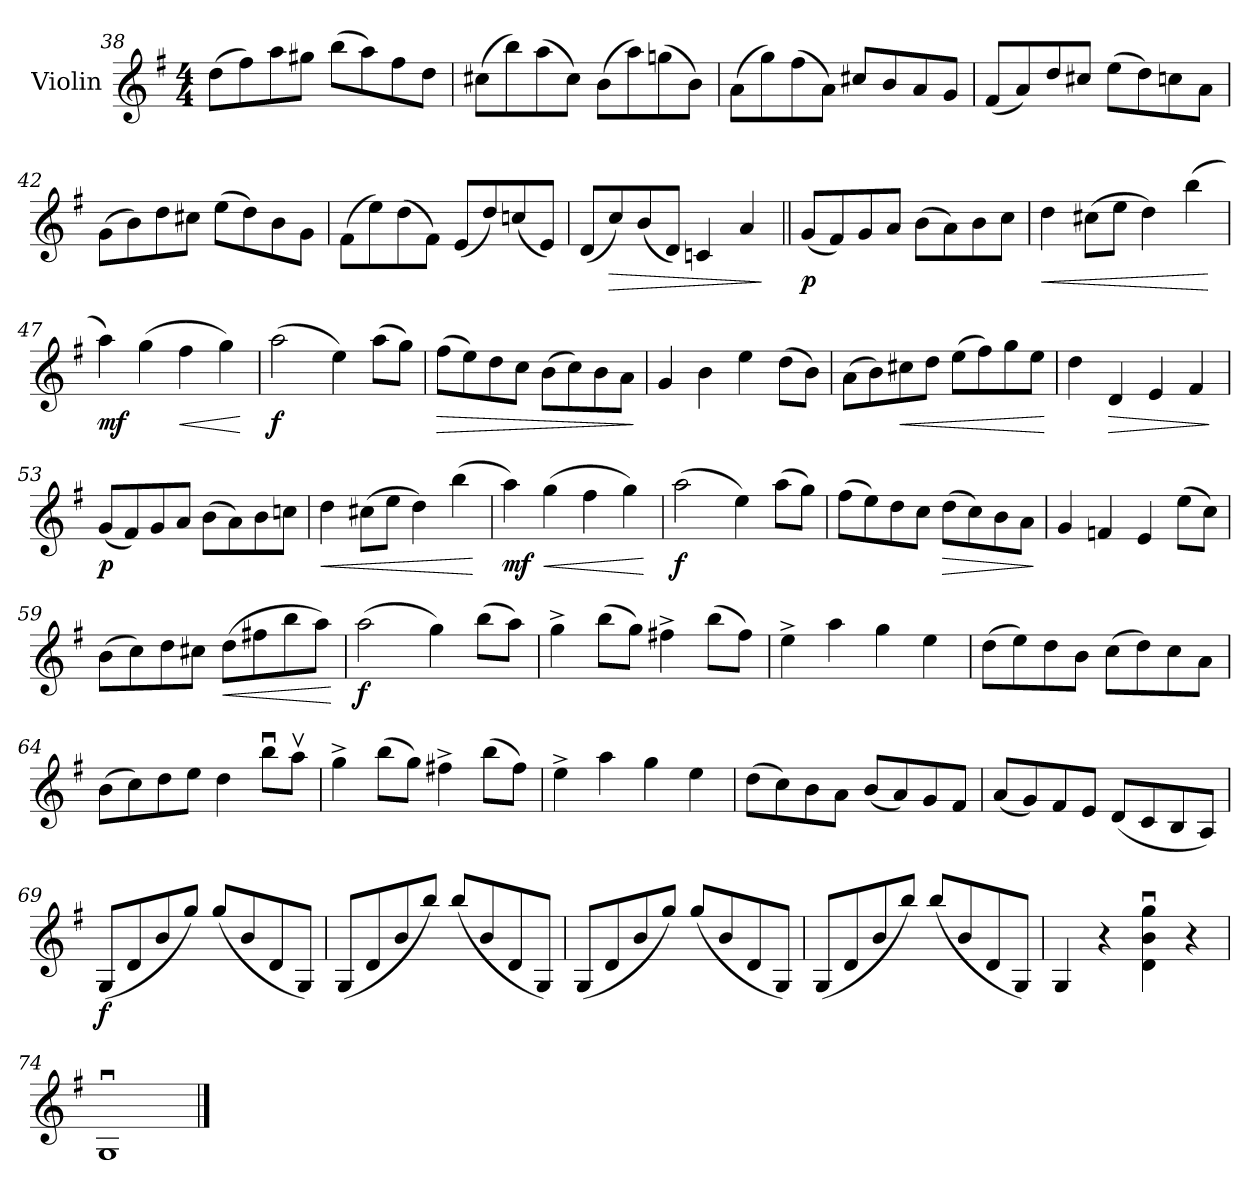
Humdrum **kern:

**kern	**dynam
*part1	*part1
*staff1	*staff1
*I"Violin	*
*I'Vln.	*
!!LO:PB:g=z
*clefG2	*
*k[f#]	*
*M4/4	*
=38	=38
(8dd\L	.
8ff#\)	.
8aa\	.
8gg#X\J	.
(8bb\L	.
8aa\)	.
8ff#\	.
8dd\J	.
=39	=39
(8cc#X\L	.
8bb\)	.
(8aa\	.
8cc#\J)	.
(8b\L	.
8aa\)	.
(8ggn\	.
8b\J)	.
=40	=40
(8a\L	.
8gg\)	.
(8ff#\	.
8a\J)	.
8cc#X/L	.
8b/	.
8a/	.
8g/J	.
=41	=41
(8f#/L	.
8a/)	.
8dd/	.
8cc#X/J	.
(8ee\L	.
8dd\)	.
8ccn\	.
8a\J	.
!!LO:LB:g=z
=42	=42
(8g\L	.
8b\)	.
8dd\	.
8cc#X\J	.
(8ee\L	.
8dd\)	.
8b\	.
8g\J	.
=43	=43
(8f#\L	.
8ee\)	.
(8dd\	.
8f#\J)	.
(8e/L	.
8dd/)	.
(8ccn/	.
8e/J)	.
=44	=44
(8d/L	.
!	!LO:HP:b
8cc/)	>
(8b/	.
8d/J)	.
4cn/	.
4a/	.
.	]
=45||	=45||
!	!LO:DY:b
(8g/L	p
8f#/)	.
8g/	.
8a/J	.
(8b\L	.
8a\)	.
8b\	.
8cc\J	.
=46	=46
!	!LO:HP:b
4dd\	<
(8cc#X\L	.
8ee\J	.
4dd\)	.
(4bb\	.
.	[
!!LO:LB:g=z
=47	=47
!	!LO:DY:b
4aa\)	mf
(4gg\	.
!	!LO:HP:b
4ff#\	<
4gg\)	.
.	[
=48	=48
!	!LO:DY:b
(2aa\	f
4ee\)	.
(8aa\L	.
8gg\J)	.
=49	=49
!	!LO:HP:b
(8ff#\L	>
8ee\)	.
8dd\	.
8cc\J	.
(8b\L	.
8cc\)	.
8b\	.
8a\J	.
.	]
=50	=50
4g/	.
4b\	.
4ee\	.
(8dd\L	.
8b\J)	.
=51	=51
(8a\L	.
8b\)	.
!	!LO:HP:b
8cc#X\	<
8dd\J	.
(8ee\L	.
8ff#\)	.
8gg\	.
8ee\J	.
.	[
!!LO:LB:g=z
=52	=52
4dd\	.
!	!LO:HP:b
4d/	>
4e/	.
4f#/	.
.	]
=53	=53
!	!LO:DY:b
(8g/L	p
8f#/)	.
8g/	.
8a/J	.
(8b\L	.
8a\)	.
8b\	.
8ccn\J	.
=54	=54
!	!LO:HP:b
4dd\	<
(8cc#X\L	.
8ee\J	.
4dd\)	.
(4bb\	.
.	[
=55	=55
!	!LO:DY:b
4aa\)	mf
!	!LO:HP:b
(4gg\	<
4ff#\	.
4gg\)	.
.	[
=56	=56
!	!LO:DY:b
(2aa\	f
4ee\)	.
(8aa\L	.
8gg\J)	.
!!LO:LB:g=z
=57	=57
(8ff#\L	.
8ee\)	.
8dd\	.
8cc\J	.
!	!LO:HP:b
(8dd\L	>
8cc\)	.
8b\	.
8a\J	.
.	]
=58	=58
4g/	.
4fn/	.
4e/	.
(8ee\L	.
8cc\J)	.
=59	=59
(8b\L	.
8cc\)	.
8dd\	.
8cc#X\J	.
!	!LO:HP:b
(8dd\L	<
8ff#X\	.
8bb\	.
8aa\J)	.
.	[
=60	=60
!	!LO:DY:b
(2aa\	f
4gg\)	.
(8bb\L	.
8aa\J)	.
=61	=61
4gg^\	.
(8bb\L	.
8gg\J)	.
4ff#X^\	.
(8bb\L	.
8ff#\J)	.
!!LO:LB:g=z
=62	=62
4ee^\	.
4aa\	.
4gg\	.
4ee\	.
=63	=63
(8dd\L	.
8ee\)	.
8dd\	.
8b\J	.
(8cc\L	.
8dd\)	.
8cc\	.
8a\J	.
=64	=64
(8b\L	.
8cc\)	.
8dd\	.
8ee\J	.
4dd\	.
8bbu\L	.
8aav\J	.
!!LO:LB:g=z
=65	=65
4gg^\	.
(8bb\L	.
8gg\J)	.
4ff#X^\	.
(8bb\L	.
8ff#\J)	.
=66	=66
4ee^\	.
4aa\	.
4gg\	.
4ee\	.
=67	=67
(8dd\L	.
8cc\)	.
8b\	.
8a\J	.
(8b/L	.
8a/)	.
8g/	.
8f#/J	.
=68	=68
(8a/L	.
8g/)	.
8f#/	.
8e/J	.
(8d/L	.
8c/	.
8B/	.
8A/J)	.
=69	=69
!	!LO:DY:b
(8G/L	f
8d/	.
8b/	.
8gg/J)	.
(8gg/L	.
8b/	.
8d/	.
8G/J)	.
!!LO:LB:g=z
=70	=70
(8G/L	.
8d/	.
8b/	.
8bb/J)	.
(8bb/L	.
8b/	.
8d/	.
8G/J)	.
=71	=71
(8G/L	.
8d/	.
8b/	.
8gg/J)	.
(8gg/L	.
8b/	.
8d/	.
8G/J)	.
=72	=72
(8G/L	.
8d/	.
8b/	.
8bb/J)	.
(8bb/L	.
8b/	.
8d/	.
8G/J)	.
=73	=73
4G/	.
4r	.
4d\u 4b\u 4gg\u	.
4r	.
=74	=74
1Gu	.
==	==
*-	*-
